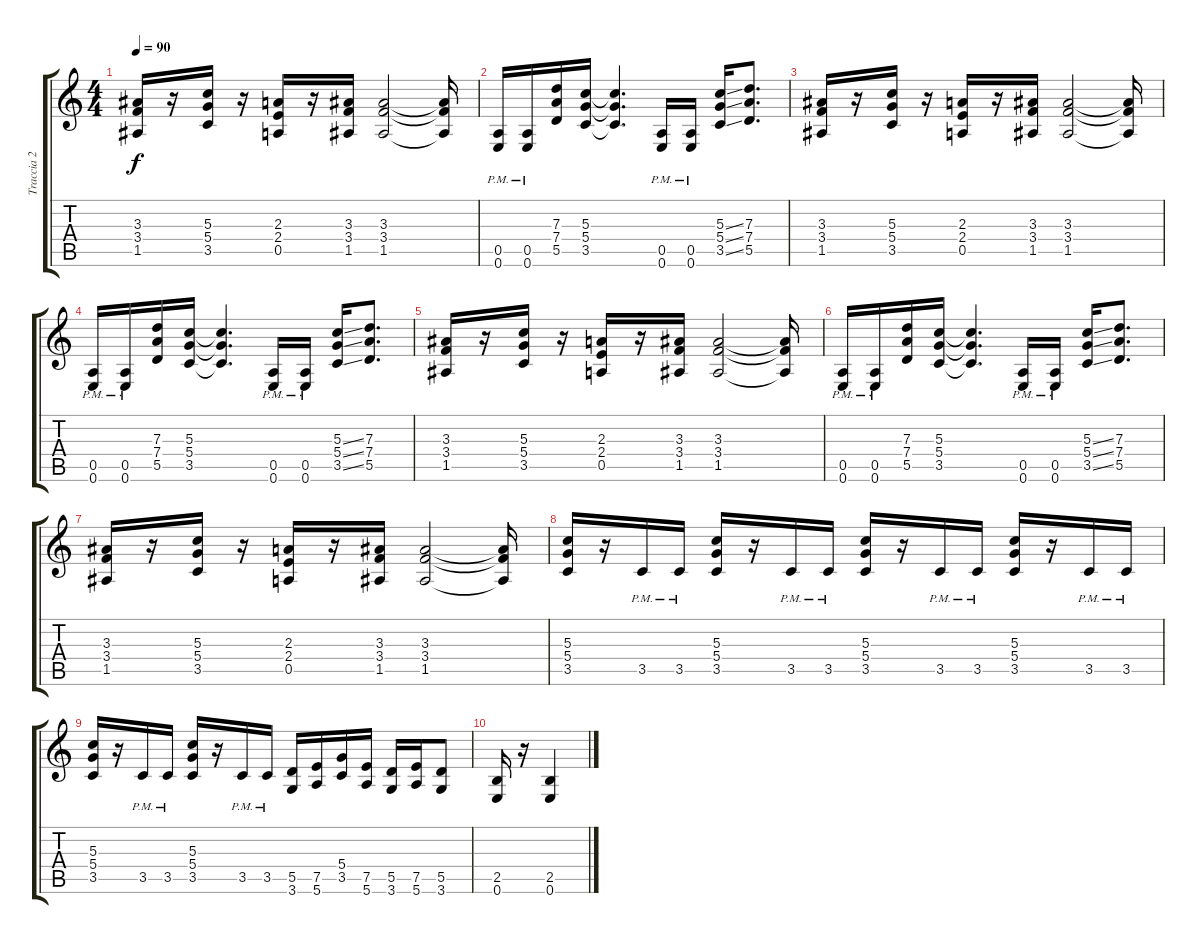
\track ("Traccia 2" "Traccia 2") {instrument distortionguitar}
\staff {score tabs}
\tuning (E4 B3 G3 D3 A2 E2) {hide}
\ts (4 4)
\tempo 90
\clef g2
\ks c
(3.3 3.4 1.5).16{dy f} r.16 (5.3 5.4 3.5).16 r.16 (2.3 2.4 0.5).16 r.16 (3.3 3.4 1.5).16 (3.3 3.4 1.5).2 (3.3{t} 3.4{t} 1.5{t}).16 |
(0.5{pm} 0.6{pm}).16 (0.5{pm} 0.6{pm}).16 (7.3 7.4 5.5).16 (5.3 5.4 3.5).16 (5.3{t} 5.4{t} 3.5{t}).4{d} (0.5{pm} 0.6{pm}).16 (0.5{pm} 0.6{pm}).16 (5.3{ss} 5.4{ss} 3.5{ss}).16 (7.3 7.4 5.5).8{d} |
(3.3 3.4 1.5).16 r.16 (5.3 5.4 3.5).16 r.16 (2.3 2.4 0.5).16 r.16 (3.3 3.4 1.5).16 (3.3 3.4 1.5).2 (3.3{t} 3.4{t} 1.5{t}).16 |
(0.5{pm} 0.6{pm}).16 (0.5{pm} 0.6{pm}).16 (7.3 7.4 5.5).16 (5.3 5.4 3.5).16 (5.3{t} 5.4{t} 3.5{t}).4{d} (0.5{pm} 0.6{pm}).16 (0.5{pm} 0.6{pm}).16 (5.3{ss} 5.4{ss} 3.5{ss}).16 (7.3 7.4 5.5).8{d} |
(3.3 3.4 1.5).16 r.16 (5.3 5.4 3.5).16 r.16 (2.3 2.4 0.5).16 r.16 (3.3 3.4 1.5).16 (3.3 3.4 1.5).2 (3.3{t} 3.4{t} 1.5{t}).16 |
(0.5{pm} 0.6{pm}).16 (0.5{pm} 0.6{pm}).16 (7.3 7.4 5.5).16 (5.3 5.4 3.5).16 (5.3{t} 5.4{t} 3.5{t}).4{d} (0.5{pm} 0.6{pm}).16 (0.5{pm} 0.6{pm}).16 (5.3{ss} 5.4{ss} 3.5{ss}).16 (7.3 7.4 5.5).8{d} |
(3.3 3.4 1.5).16 r.16 (5.3 5.4 3.5).16 r.16 (2.3 2.4 0.5).16 r.16 (3.3 3.4 1.5).16 (3.3 3.4 1.5).2 (3.3{t} 3.4{t} 1.5{t}).16 |
(5.3 5.4 3.5).16 r.16 3.5{pm}.16 3.5{pm}.16 (5.3 5.4 3.5).16 r.16 3.5{pm}.16 3.5{pm}.16 (5.3 5.4 3.5).16 r.16 3.5{pm}.16 3.5{pm}.16 (5.3 5.4 3.5).16 r.16 3.5{pm}.16 3.5{pm}.16 |
(5.3 5.4 3.5).16 r.16 3.5{pm}.16 3.5{pm}.16 (5.3 5.4 3.5).16 r.16 3.5{pm}.16 3.5{pm}.16 (5.5 3.6).16 (7.5 5.6).16 (5.4 3.5).16 (7.5 5.6).16 (5.5 3.6).16 (7.5 5.6).16 (5.5 3.6).8 |
(2.5 0.6).16 r.16 (2.5 0.6).4
